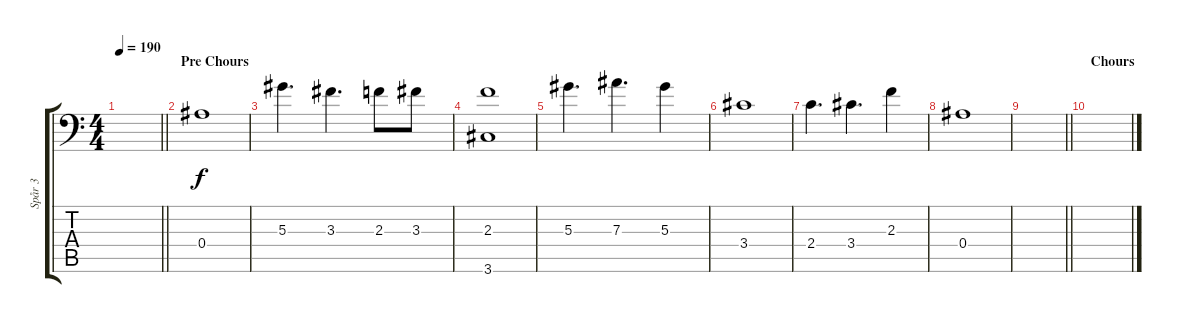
\track ("Spår 3" "Spår 3") {instrument acousticguitarsteel}
\staff {score tabs}
\tuning (C4 G3 Eb3 Bb2 F2 Bb1) {hide}
\ts (4 4)
\tempo 190
\clef f4
\barLineRight lightlight
\ks c
|
\section ("" "Pre Chours")
0.4.1 |
5.3.4{d} 3.3.4{d} 2.3.8 3.3.8 |
(2.3 3.6).1 |
5.3.4{d} 7.3.4{d} 5.3.4 |
3.4.1 |
2.4.4{d} 3.4.4{d} 2.3.4 |
0.4.1 |
\barLineRight lightlight
|
\section ("" "Chours")
